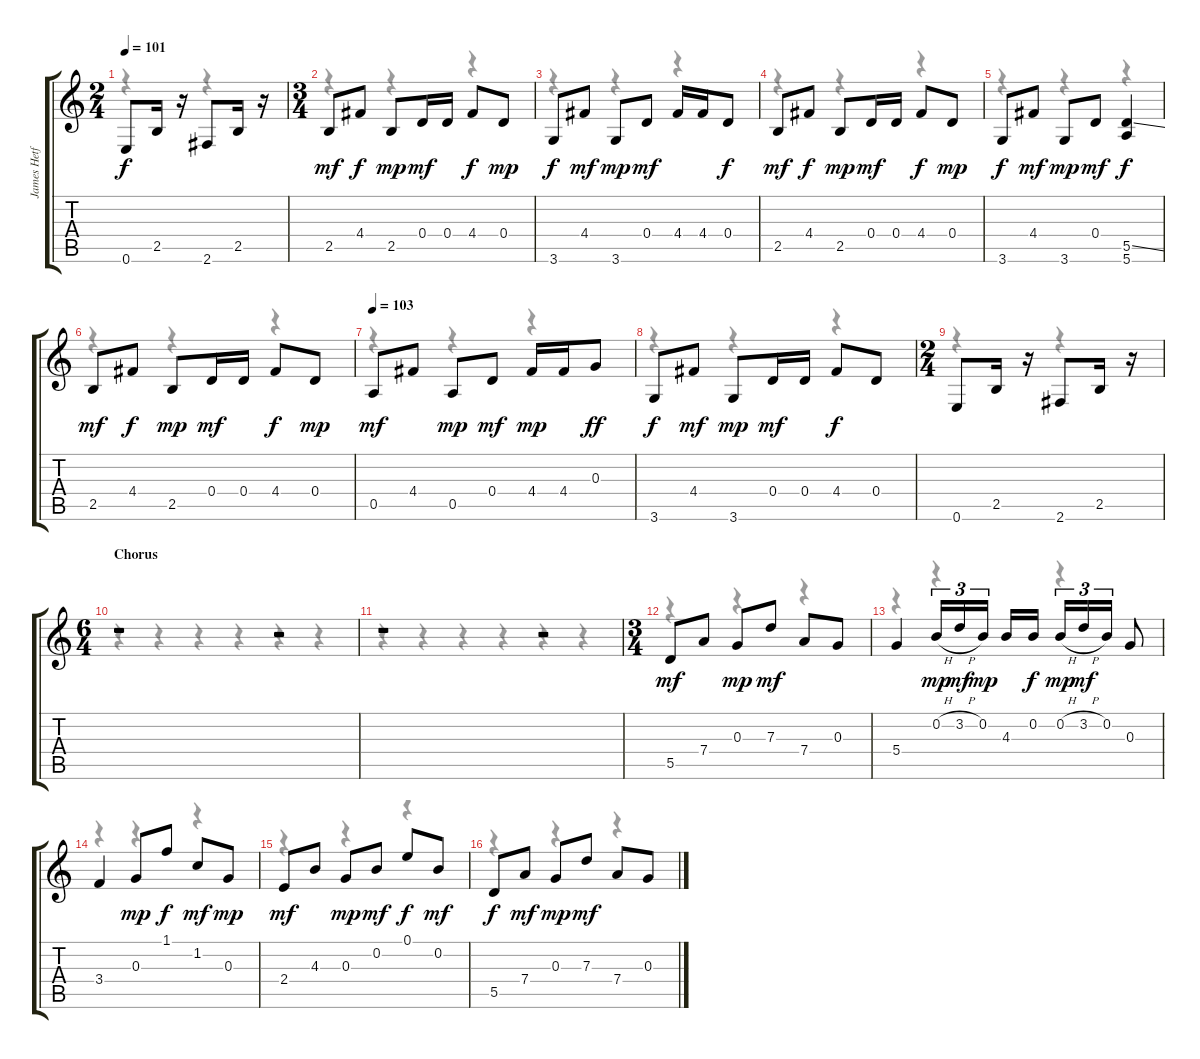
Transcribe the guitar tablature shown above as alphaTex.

\track ("James Hetfield (Rhythm Clean)" "James Hetf") {instrument electricguitarclean}
\staff {score tabs}
\tuning (E4 B3 G3 D3 A2 E2) {hide}
\voice
\ts (2 4)
\tempo 101
\clef g2
\ks c
0.6.8{dy f} 2.5.16 r.16 2.6.8 2.5.16 r.16 |
\ts (3 4)
2.5.8{dy mf} 4.4.8{dy f} 2.5.8{dy mp} 0.4.16{dy mf} 0.4.16 4.4.8{dy f} 0.4.8{dy mp} |
3.6.8{dy f} 4.4.8{dy mf} 3.6.8{dy mp} 0.4.8{dy mf} 4.4.16 4.4.16 0.4.8{dy f} |
2.5.8{dy mf} 4.4.8{dy f} 2.5.8{dy mp} 0.4.16{dy mf} 0.4.16 4.4.8{dy f} 0.4.8{dy mp} |
3.6.8{dy f} 4.4.8{dy mf} 3.6.8{dy mp} 0.4.8{dy mf} (5.5{ss} 5.6).4{dy f} |
2.5.8{dy mf} 4.4.8{dy f} 2.5.8{dy mp} 0.4.16{dy mf} 0.4.16 4.4.8{dy f} 0.4.8{dy mp} |
\tempo 103
0.5.8{dy mf} 4.4.8 0.5.8{dy mp} 0.4.8{dy mf} 4.4.16{dy mp} 4.4.16 0.3.8{dy ff} |
3.6.8{dy f} 4.4.8{dy mf} 3.6.8{dy mp} 0.4.16{dy mf} 0.4.16 4.4.8{dy f} 0.4.8 |
\ts (2 4)
0.6.8 2.5.16 r.16 2.6.8 2.5.16 r.16 |
\ts (6 4)
\section ("" "Chorus")
r.1 r.2 |
r.1 r.2 |
\ts (3 4)
5.5.8{dy mf} 7.4.8 0.3.8{dy mp} 7.3.8{dy mf} 7.4.8 0.3.8 |
5.4.4 0.2{h}.16{tu (3 2) dy mp} 3.2{h}.16{tu (3 2) dy mf} 0.2.16{tu (3 2) dy mp} 4.3.16 0.2.16{dy f} 0.2{h}.16{tu (3 2) dy mp} 3.2{h}.16{tu (3 2) dy mf} 0.2.16{tu (3 2)} 0.3.8 |
3.4.4 0.3.8{dy mp} 1.1.8{dy f} 1.2.8{dy mf} 0.3.8{dy mp} |
2.4.8{dy mf} 4.3.8 0.3.8{dy mp} 0.2.8{dy mf} 0.1.8{dy f} 0.2.8{dy mf} |
5.5.8{dy f} 7.4.8{dy mf} 0.3.8{dy mp} 7.3.8{dy mf} 7.4.8 0.3.8
\voice
\clef g2
\ottava regular
\simile none
\ks c
r.4{dy f} r.4 |
r.4 r.4 r.4 |
r.4 r.4 r.4 |
r.4 r.4 r.4 |
r.4 r.4 r.4 |
r.4 r.4 r.4 |
r.4 r.4 r.4 |
r.4 r.4 r.4 |
r.4 r.4 |
r.4 r.4 r.4 r.4 r.4 r.4 |
r.4 r.4 r.4 r.4 r.4 r.4 |
r.4 r.4 r.4 |
r.4 r.4 r.4 |
r.4 r.4 r.4 |
r.4 r.4 r.4 |
r.4 r.4 r.4
